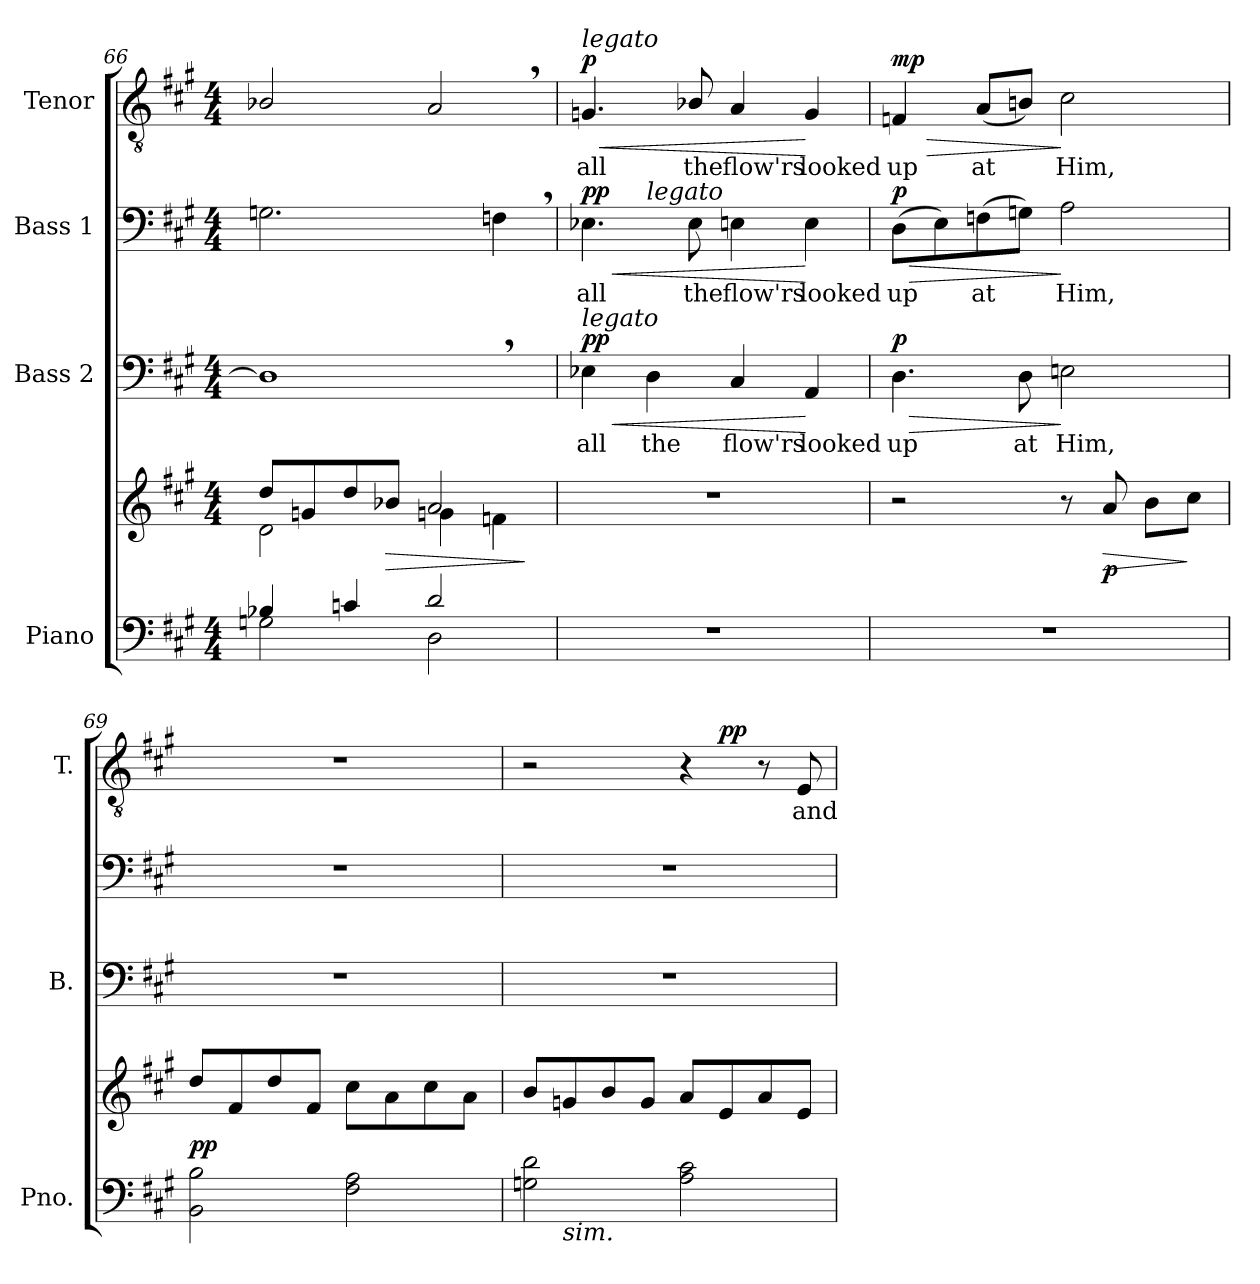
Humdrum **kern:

**kern	**kern	**dynam	**kern	**text	**dynam	**kern	**text	**dynam	**kern	**text	**dynam
*part4	*part4	*part4	*part3	*part3	*part3	*part2	*part2	*part2	*part1	*part1	*part1
*staff5	*staff4	*staff4/5	*staff3	*staff3	*staff3	*staff2	*staff2	*staff2	*staff1	*staff1	*staff1
*I"Piano	*	*	*I"Bass 2	*	*	*I"Bass 1	*	*	*I"Tenor	*	*
*I'Pno.	*	*	*I'B.	*	*	*	*	*	*I'T.	*	*
*clefF4	*clefG2	*	*clefF4	*	*	*clefF4	*	*	*clefGv2	*	*
*	*	*	*	*	*	*	*	*	*ITrd7c12	*	*
*k[f#c#g#]	*k[f#c#g#]	*	*k[f#c#g#]	*	*	*k[f#c#g#]	*	*	*k[f#c#g#]	*	*
*A:	*A:	*	*A:	*	*	*A:	*	*	*A:	*	*
*M4/4	*M4/4	*	*M4/4	*	*	*M4/4	*	*	*M4/4	*	*
=66	=66	=66	=66	=66	=66	=66	=66	=66	=66	=66	=66
*^	*^	*	*	*	*	*	*	*	*	*	*
4B-Xi/	2Gni\	8ddi/L	2di\	.	1D,i]	.	.	2.Gni\	.	.	2BB-Xi/	.	.
.	.	8gni/	.	.	.	.	.	.	.	.	.	.	.
4cni/	.	8ddi/	.	.	.	.	.	.	.	.	.	.	.
!	!	!	!	!LO:HP:b	!	!	!	!	!	!	!	!	!
.	.	8b-Xi/J	.	>	.	.	.	.	.	.	.	.	.
2di/	2Di\	2ai/	4gni\	.	.	.	.	.	.	.	2AA,i/	.	.
.	.	.	4fni\	.	.	.	.	4Fn,i\	.	.	.	.	.
*v	*v	*	*	*	*	*	*	*	*	*	*	*	*
*	*v	*v	*	*	*	*	*	*	*	*	*	*
.	.	]	.	.	.	.	.	.	.	.	.
=67	=67	=67	=67	=67	=67	=67	=67	=67	=67	=67	=67
!	!	!	!	!LO:LY:b:color=#000000	!LO:HP:b	!	!	!	!	!	!
!	!	!	!	!	!	!	!LO:LY:b:color=#000000	!LO:HP:b	!	!	!
!	!	!	!	!	!	!	!	!	!LO:TX:a:i:t=legato	!	!
!	!	!	!LO:TX:a:i:t=legato	!	!	!	!	!	!	!	!
!	!	!	!	!	!	!	!	!	!	!LO:LY:b:color=#000000	!LO:HP:b
*	*	*	*	*	*	*^	*	*	*	*	*
1r	1r	.	4E-Xi\	all	< pp	4.E-Xi\	4ryy	all	< pp	4.GGni/	all	< p
!	!	!	!	!	!	!	!LO:TX:a:i:t=legato	!	!	!	!	!
!	!	!	!	!LO:LY:b:color=#000000	!	!	!	!	!	!	!	!
.	.	.	4Di\	the	.	.	2.ryy	.	.	.	.	.
!	!	!	!	!	!	!	!	!LO:LY:b:color=#000000	!	!	!	!
!	!	!	!	!	!	!	!	!	!	!	!LO:LY:b:color=#000000	!
.	.	.	.	.	.	8E-i\	.	the	.	8BB-Xi/	the	.
!	!	!	!	!LO:LY:b:color=#000000	!	!	!	!	!	!	!	!
!	!	!	!	!	!	!	!	!LO:LY:b:color=#000000	!	!	!	!
!	!	!	!	!	!	!	!	!	!	!	!LO:LY:b:color=#000000	!
.	.	.	4C#i/	flow'rs	.	4Eni\	.	flow'rs	.	4AAi/	flow'rs	.
!	!	!	!	!LO:LY:b:color=#000000	!	!	!	!	!	!	!	!
!	!	!	!	!	!	!	!	!LO:LY:b:color=#000000	!	!	!	!
!	!	!	!	!	!	!	!	!	!	!	!LO:LY:b:color=#000000	!
.	.	.	4AAi/	looked	[	4Ei\	.	looked	[	4GGi/	looked	[
*	*	*	*	*	*	*v	*v	*	*	*	*	*
=68	=68	=68	=68	=68	=68	=68	=68	=68	=68	=68	=68
*	*	*	*	*	*	*^	*	*	*	*	*
!	!	!	!	!LO:LY:b:color=#000000	!LO:HP:b	!	!	!	!	!	!	!
*	*	*	*	*	*	*v	*v	*	*	*	*	*
*	*	*	*	*	*	*^	*	*	*	*	*
!	!	!	!	!	!	!	!	!LO:LY:b:color=#000000	!LO:HP:b	!	!	!
*	*	*	*	*	*	*v	*v	*	*	*	*	*
*	*	*	*	*	*	*^	*	*	*	*	*
!	!	!	!	!	!	!	!	!	!	!	!LO:LY:b:color=#000000	!LO:HP:b
*	*	*	*	*	*	*v	*v	*	*	*	*	*
1r	2r	.	4.Di\	up	> p	(8Di\L	up	> p	4FFni/	up	> mp
.	.	.	.	.	.	8Ei\)	.	.	.	.	.
!	!	!	!	!	!	!	!LO:LY:b:color=#000000	!	!	!	!
!	!	!	!	!	!	!	!	!	!	!LO:LY:b:color=#000000	!
.	.	.	.	.	.	(8Fni\	at	.	(8AAi/L	at	.
!	!	!	!	!LO:LY:b:color=#000000	!	!	!	!	!	!	!
.	.	.	8Di\	at	.	8Gni\J)	.	.	8BBni/J)	.	.
!	!	!	!	!LO:LY:b:color=#000000	!	!	!	!	!	!	!
!	!	!	!	!	!	!	!LO:LY:b:color=#000000	!	!	!	!
!	!	!	!	!	!	!	!	!	!	!LO:LY:b:color=#000000	!
.	8r	.	2Eni\	Him,	]	2Ai\	Him,	]	2C#i\	Him,	]
!	!	!LO:HP:b	!	!	!	!	!	!	!	!	!
.	8ai/	> p	.	.	.	.	.	.	.	.	.
.	8bi\L	.	.	.	.	.	.	.	.	.	.
.	8cc#i\J	]	.	.	.	.	.	.	.	.	.
=69	=69	=69	=69	=69	=69	=69	=69	=69	=69	=69	=69
2BBi\ 2Bi	8ddi/L	pp	1r	.	.	1r	.	.	1r	.	.
.	8f#i/	.	.	.	.	.	.	.	.	.	.
.	8ddi/	.	.	.	.	.	.	.	.	.	.
.	8f#i/J	.	.	.	.	.	.	.	.	.	.
2F#i\ 2Ai	8cc#i\L	.	.	.	.	.	.	.	.	.	.
.	8ai\	.	.	.	.	.	.	.	.	.	.
.	8cc#i\	.	.	.	.	.	.	.	.	.	.
.	8ai\J	.	.	.	.	.	.	.	.	.	.
!!LO:LB:g=z
=70	=70	=70	=70	=70	=70	=70	=70	=70	=70	=70	=70
*^	*	*	*	*	*	*	*	*	*^	*	*
2Gni\ 2di	8ryy	8bi/L	.	1r	.	.	1r	.	.	2r	2ryy	.	.
!	!LO:TX:b:i:t=sim.	!	!	!	!	!	!	!	!	!	!	!	!
.	2..ryy	8gni/	.	.	.	.	.	.	.	.	.	.	.
.	.	8bi/	.	.	.	.	.	.	.	.	.	.	.
.	.	8gi/J	.	.	.	.	.	.	.	.	.	.	.
2Ai\ 2c#i	.	8ai/L	.	.	.	.	.	.	.	4r	8ryy	.	.
.	.	8ei/	.	.	.	.	.	.	.	.	4.ryy	.	pp
.	.	8ai/	.	.	.	.	.	.	.	8r	.	.	.
!	!	!	!	!	!	!	!	!	!	!	!	!LO:LY:b:color=#000000	!
.	.	8ei/J	.	.	.	.	.	.	.	8EEi/	.	and	.
*v	*v	*	*	*	*	*	*	*	*	*v	*v	*	*
=	=	=	=	=	=	=	=	=	=	=	=
*-	*-	*-	*-	*-	*-	*-	*-	*-	*-	*-	*-
